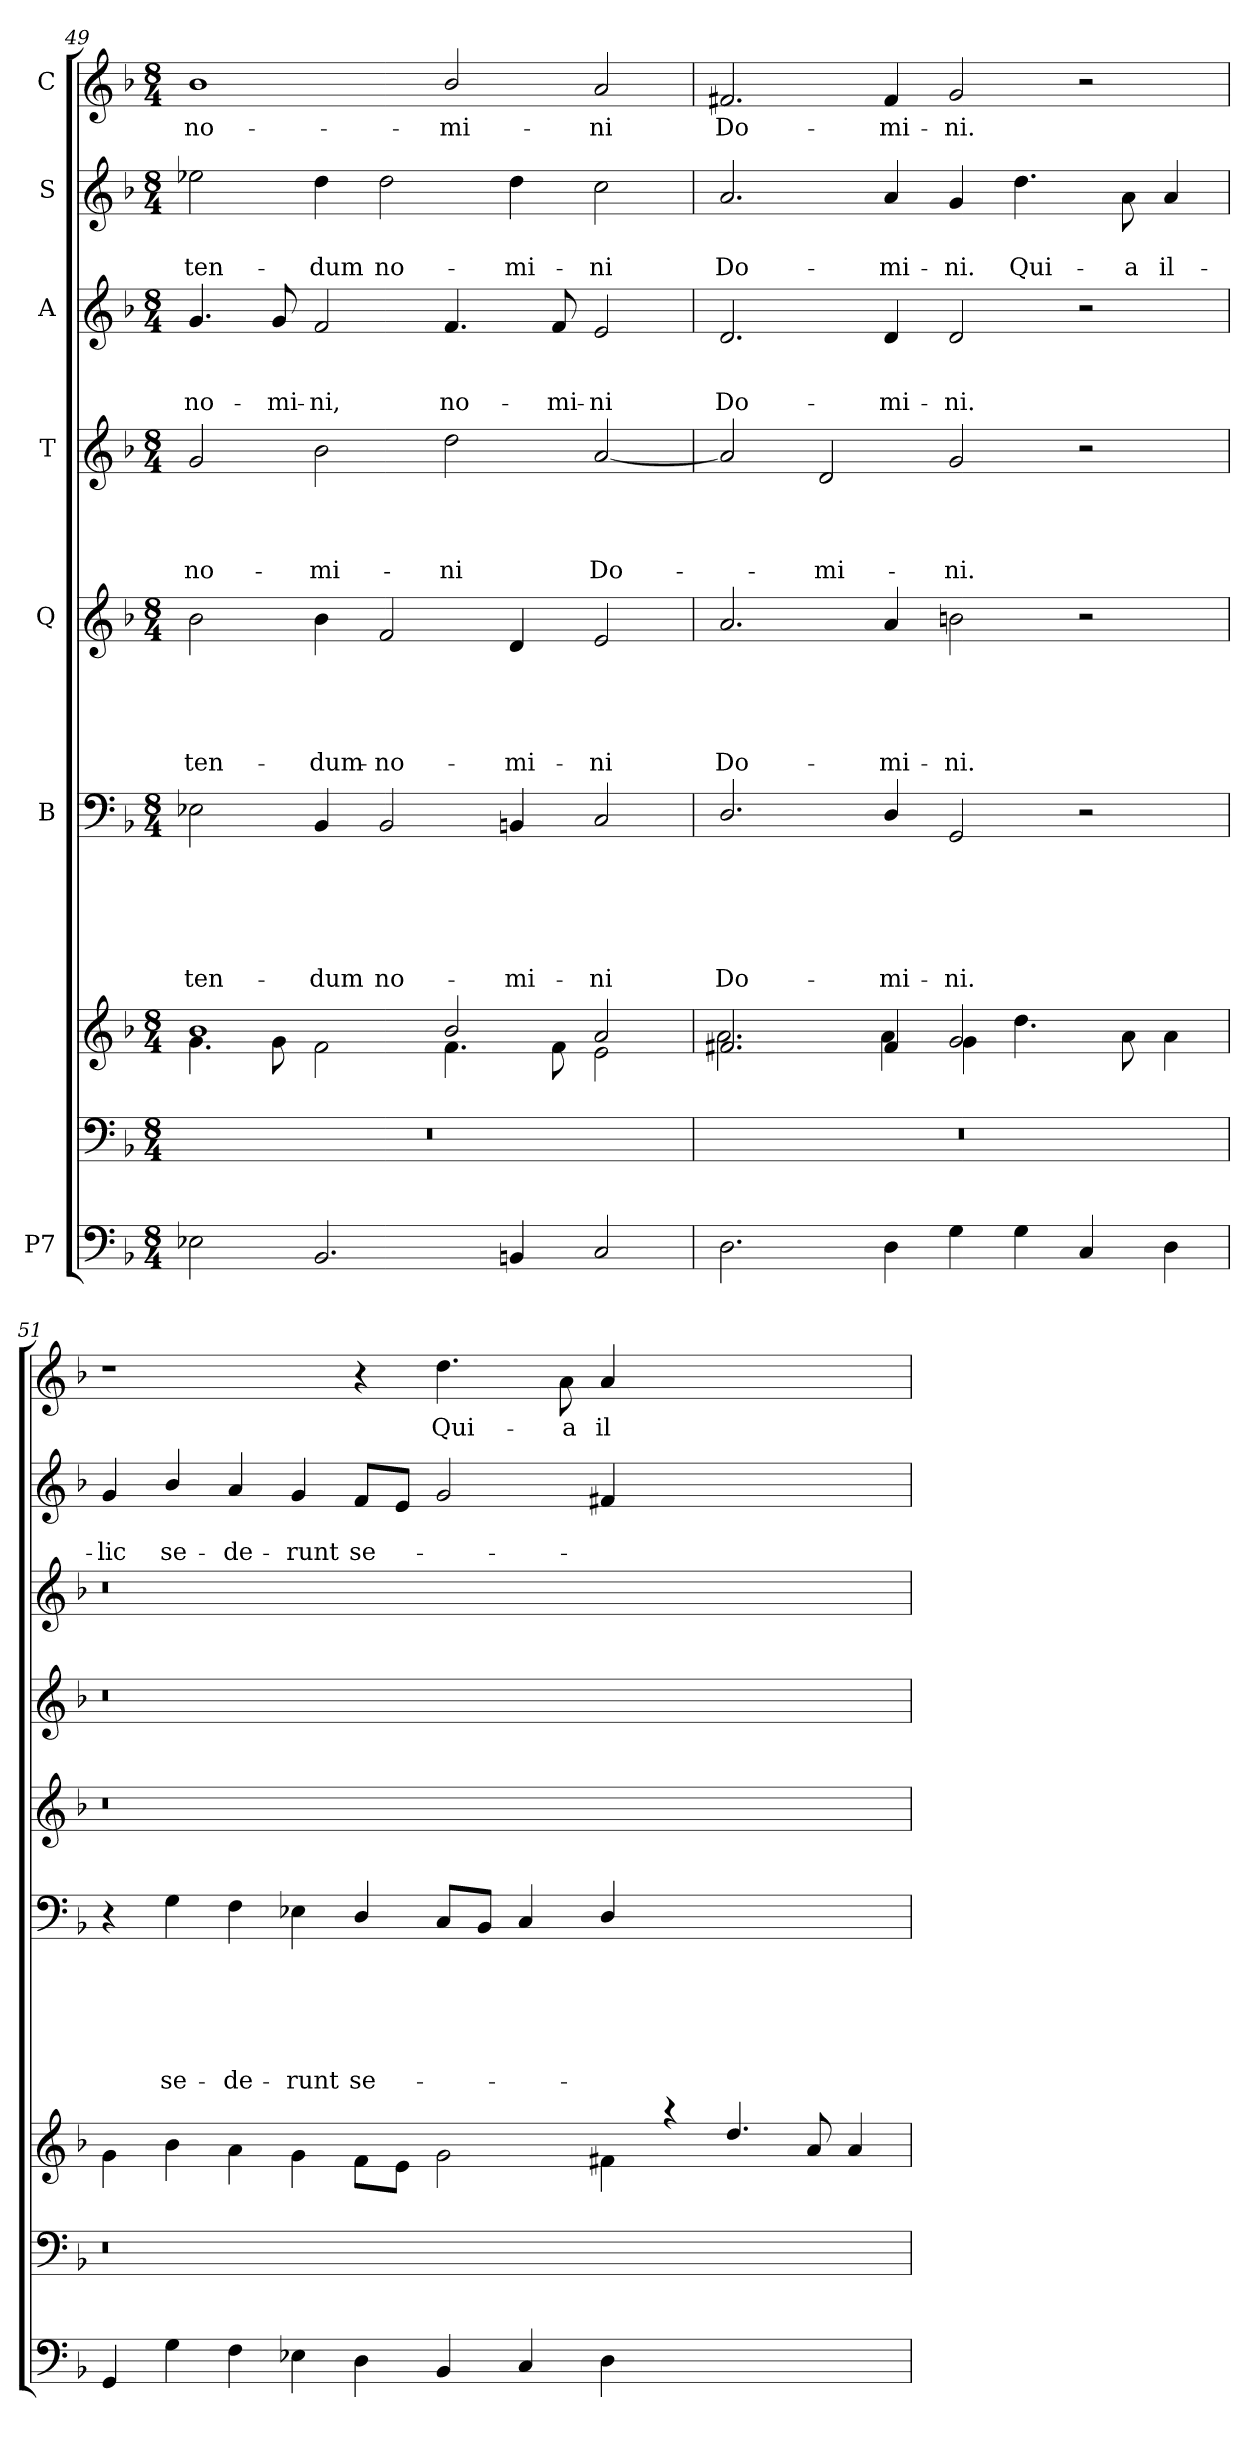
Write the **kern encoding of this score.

**kern	**kern	**kern	**kern	**text	**text	**text	**text	**text	**text	**kern	**text	**text	**text	**text	**text	**kern	**text	**text	**text	**text	**kern	**text	**text	**text	**kern	**text	**text	**kern	**text
*part7	*part7	*part7	*part6	*part6	*part6	*part6	*part6	*part6	*part6	*part5	*part5	*part5	*part5	*part5	*part5	*part4	*part4	*part4	*part4	*part4	*part3	*part3	*part3	*part3	*part2	*part2	*part2	*part1	*part1
*staff9	*staff8	*staff7	*staff6	*staff6	*staff6	*staff6	*staff6	*staff6	*staff6	*staff5	*staff5	*staff5	*staff5	*staff5	*staff5	*staff4	*staff4	*staff4	*staff4	*staff4	*staff3	*staff3	*staff3	*staff3	*staff2	*staff2	*staff2	*staff1	*staff1
*I"P7	*	*	*I"B	*	*	*	*	*	*	*I"Q	*	*	*	*	*	*I"T	*	*	*	*	*I"A	*	*	*	*I"S	*	*	*I"C	*
!!LO:PB:g=z
*clefF4	*clefF4	*clefG2	*clefF4	*	*	*	*	*	*	*clefG2	*	*	*	*	*	*clefG2	*	*	*	*	*clefG2	*	*	*	*clefG2	*	*	*clefG2	*
*	*	*	*	*	*	*	*	*	*	*ITrd7c12	*	*	*	*	*	*ITrd7c12	*	*	*	*	*	*	*	*	*	*	*	*	*
*k[b-]	*k[b-]	*k[b-]	*k[b-]	*	*	*	*	*	*	*k[b-]	*	*	*	*	*	*k[b-]	*	*	*	*	*k[b-]	*	*	*	*k[b-]	*	*	*k[b-]	*
*F:	*F:	*F:	*F:	*	*	*	*	*	*	*F:	*	*	*	*	*	*F:	*	*	*	*	*F:	*	*	*	*F:	*	*	*F:	*
*M8/4	*M8/4	*M8/4	*M8/4	*	*	*	*	*	*	*M8/4	*	*	*	*	*	*M8/4	*	*	*	*	*M8/4	*	*	*	*M8/4	*	*	*M8/4	*
=49	=49	=49	=49	=49	=49	=49	=49	=49	=49	=49	=49	=49	=49	=49	=49	=49	=49	=49	=49	=49	=49	=49	=49	=49	=49	=49	=49	=49	=49
*	*	*^	*	*	*	*	*	*	*	*	*	*	*	*	*	*	*	*	*	*	*	*	*	*	*	*	*	*	*
!	!	!	!	!	!	!	!	!	!	!LO:LY:b	!	!	!	!	!	!LO:LY:b	!	!	!	!	!LO:LY:b	!	!	!	!LO:LY:b	!	!	!LO:LY:b	!	!LO:LY:b
2E-X\	0r	1b-	4.g\	2E-X\	.	.	.	.	.	-ten-	2B-\	.	.	.	.	-ten-	2G/	.	.	.	no-	4.g/	.	.	no-	2ee-X\	.	-ten-	1b-	no-
!	!	!	!	!	!	!	!	!	!	!	!	!	!	!	!	!	!	!	!	!	!	!	!	!	!LO:LY:b	!	!	!	!	!
.	.	.	8g\	.	.	.	.	.	.	.	.	.	.	.	.	.	.	.	.	.	.	8g/	.	.	-mi-	.	.	.	.	.
!	!	!	!	!	!	!	!	!	!	!LO:LY:b	!	!	!	!	!	!LO:LY:b	!	!	!	!	!LO:LY:b	!	!	!	!LO:LY:b	!	!	!LO:LY:b	!	!
2.BB-/	.	.	2f\	4BB-/	.	.	.	.	.	-dum	4B-\	.	.	.	.	-dum-	2B-\	.	.	.	-mi-	2f/	.	.	-ni,	4dd\	.	-dum	.	.
!	!	!	!	!	!	!	!	!	!	!LO:LY:b	!	!	!	!	!	!LO:LY:b	!	!	!	!	!	!	!	!	!	!	!	!LO:LY:b	!	!
.	.	.	.	2BB-/	.	.	.	.	.	no-	2F/	.	.	.	.	-no-	.	.	.	.	.	.	.	.	.	2dd\	.	no-	.	.
!	!	!	!	!	!	!	!	!	!	!	!	!	!	!	!	!	!	!	!	!	!LO:LY:b	!	!	!	!LO:LY:b	!	!	!	!	!LO:LY:b
.	.	2b-/	4.f\	.	.	.	.	.	.	.	.	.	.	.	.	.	2d\	.	.	.	-ni	4.f/	.	.	no-	.	.	.	2b-/	-mi-
!	!	!	!	!	!	!	!	!	!	!LO:LY:b	!	!	!	!	!	!LO:LY:b	!	!	!	!	!	!	!	!	!	!	!	!LO:LY:b	!	!
4BBn/	.	.	.	4BBn/	.	.	.	.	.	-mi-	4D/	.	.	.	.	-mi-	.	.	.	.	.	.	.	.	.	4dd\	.	-mi-	.	.
!	!	!	!	!	!	!	!	!	!	!	!	!	!	!	!	!	!	!	!	!	!	!	!	!	!LO:LY:b	!	!	!	!	!
.	.	.	8f\	.	.	.	.	.	.	.	.	.	.	.	.	.	.	.	.	.	.	8f/	.	.	-mi-	.	.	.	.	.
!	!	!	!	!	!	!	!	!	!	!LO:LY:b	!	!	!	!	!	!LO:LY:b	!	!	!	!	!LO:LY:b	!	!	!	!LO:LY:b	!	!	!LO:LY:b	!	!LO:LY:b
2C/	.	2a/	2e\	2C/	.	.	.	.	.	-ni	2E/	.	.	.	.	-ni	[>2A/	.	.	.	Do-	2e/	.	.	-ni	2cc\	.	-ni	2a/	-ni
=50	=50	=50	=50	=50	=50	=50	=50	=50	=50	=50	=50	=50	=50	=50	=50	=50	=50	=50	=50	=50	=50	=50	=50	=50	=50	=50	=50	=50	=50	=50
!	!	!	!	!	!	!	!	!	!	!LO:LY:b	!	!	!	!	!	!LO:LY:b	!	!	!	!	!	!	!	!	!LO:LY:b	!	!	!LO:LY:b	!	!LO:LY:b
2.D\	0r	2.f#X/	2.a\	2.D/	.	.	.	.	.	Do-	2.A/	.	.	.	.	Do-	2A/]	.	.	.	.	2.d/	.	.	Do-	2.a/	.	Do-	2.f#X/	Do-
!	!	!	!	!	!	!	!	!	!	!	!	!	!	!	!	!	!	!	!	!	!LO:LY:b	!	!	!	!	!	!	!	!	!
.	.	.	.	.	.	.	.	.	.	.	.	.	.	.	.	.	2D/	.	.	.	-mi-	.	.	.	.	.	.	.	.	.
!	!	!	!	!	!	!	!	!	!	!LO:LY:b	!	!	!	!	!	!LO:LY:b	!	!	!	!	!	!	!	!	!LO:LY:b	!	!	!LO:LY:b	!	!LO:LY:b
4D\	.	4f#/	4a\	4D/	.	.	.	.	.	-mi-	4A/	.	.	.	.	-mi-	.	.	.	.	.	4d/	.	.	-mi-	4a/	.	-mi-	4f#/	-mi-
!	!	!	!	!	!	!	!	!	!	!LO:LY:b	!	!	!	!	!	!LO:LY:b	!	!	!	!	!LO:LY:b	!	!	!	!LO:LY:b	!	!	!LO:LY:b	!	!LO:LY:b
4G\	.	2g/	4g\	2GG/	.	.	.	.	.	-ni.	2Bn\	.	.	.	.	-ni.	2G/	.	.	.	-ni.	2d/	.	.	-ni.	4g/	.	-ni.	2g/	-ni.
!	!	!	!	!	!	!	!	!	!	!	!	!	!	!	!	!	!	!	!	!	!	!	!	!	!	!	!	!LO:LY:b	!	!
4G\	.	.	4.dd\	.	.	.	.	.	.	.	.	.	.	.	.	.	.	.	.	.	.	.	.	.	.	4.dd\	.	Qui-	.	.
4C/	.	2ryy	.	2r	.	.	.	.	.	.	2r	.	.	.	.	.	2r	.	.	.	.	2r	.	.	.	.	.	.	2r	.
!	!	!	!	!	!	!	!	!	!	!	!	!	!	!	!	!	!	!	!	!	!	!	!	!	!	!	!	!LO:LY:b	!	!
.	.	.	8a\	.	.	.	.	.	.	.	.	.	.	.	.	.	.	.	.	.	.	.	.	.	.	8a\	.	-a	.	.
!	!	!	!	!	!	!	!	!	!	!	!	!	!	!	!	!	!	!	!	!	!	!	!	!	!	!	!	!LO:LY:b	!	!
4D\	.	.	4a\	.	.	.	.	.	.	.	.	.	.	.	.	.	.	.	.	.	.	.	.	.	.	4a/	.	il-	.	.
=51	=51	=51	=51	=51	=51	=51	=51	=51	=51	=51	=51	=51	=51	=51	=51	=51	=51	=51	=51	=51	=51	=51	=51	=51	=51	=51	=51	=51	=51	=51
!	!	!	!	!	!	!	!	!	!	!	!	!	!	!	!	!	!	!	!	!	!	!	!	!	!	!	!	!LO:LY:b	!	!
4GG/	0r	0ryy	4g\	4r	.	.	.	.	.	.	0r	.	.	.	.	.	0r	.	.	.	.	0r	.	.	.	4g/	.	-lic	1r	.
!	!	!	!	!	!	!	!	!	!	!LO:LY:b	!	!	!	!	!	!	!	!	!	!	!	!	!	!	!	!	!	!LO:LY:b	!	!
4G\	.	.	4b-\	4G\	.	.	.	.	.	se-	.	.	.	.	.	.	.	.	.	.	.	.	.	.	.	4b-/	.	se-	.	.
!	!	!	!	!	!	!	!	!	!	!LO:LY:b	!	!	!	!	!	!	!	!	!	!	!	!	!	!	!	!	!	!LO:LY:b	!	!
4F\	.	.	4a\	4F\	.	.	.	.	.	-de-	.	.	.	.	.	.	.	.	.	.	.	.	.	.	.	4a/	.	-de-	.	.
!	!	!	!	!	!	!	!	!	!	!LO:LY:b	!	!	!	!	!	!	!	!	!	!	!	!	!	!	!	!	!	!LO:LY:b	!	!
4E-X\	.	.	4g\	4E-X\	.	.	.	.	.	-runt	.	.	.	.	.	.	.	.	.	.	.	.	.	.	.	4g/	.	-runt	.	.
!	!	!	!	!	!	!	!	!	!	!LO:LY:b	!	!	!	!	!	!	!	!	!	!	!	!	!	!	!	!	!	!LO:LY:b	!	!
4D\	.	.	8f\L	4D/	.	.	.	.	.	se-	.	.	.	.	.	.	.	.	.	.	.	.	.	.	.	8f/L	.	se-	4r	.
.	.	.	8e\J	.	.	.	.	.	.	.	.	.	.	.	.	.	.	.	.	.	.	.	.	.	.	8e/J	.	.	.	.
!	!	!	!	!	!	!	!	!	!	!	!	!	!	!	!	!	!	!	!	!	!	!	!	!	!	!	!	!	!	!LO:LY:b
4BB-/	.	.	2g\	8C/L	.	.	.	.	.	.	.	.	.	.	.	.	.	.	.	.	.	.	.	.	.	2g/	.	.	4.dd\	Qui-
.	.	.	.	8BB-/J	.	.	.	.	.	.	.	.	.	.	.	.	.	.	.	.	.	.	.	.	.	.	.	.	.	.
4C/	.	.	.	4C/	.	.	.	.	.	.	.	.	.	.	.	.	.	.	.	.	.	.	.	.	.	.	.	.	.	.
!	!	!	!	!	!	!	!	!	!	!	!	!	!	!	!	!	!	!	!	!	!	!	!	!	!	!	!	!	!	!LO:LY:b
.	.	.	.	.	.	.	.	.	.	.	.	.	.	.	.	.	.	.	.	.	.	.	.	.	.	.	.	.	8a\	-a
!	!	!	!	!	!	!	!	!	!	!	!	!	!	!	!	!	!	!	!	!	!	!	!	!	!	!	!	!	!	!LO:LY:b
4D\	.	.	4f#X\	4D/	.	.	.	.	.	.	.	.	.	.	.	.	.	.	.	.	.	.	.	.	.	4f#X/	.	.	4a/	il-
1ryy	1ryy	4raa	1ryy	1ryy	.	.	.	.	.	.	1ryy	.	.	.	.	.	1ryy	.	.	.	.	1ryy	.	.	.	1ryy	.	.	1ryy	.
.	.	4.dd/	.	.	.	.	.	.	.	.	.	.	.	.	.	.	.	.	.	.	.	.	.	.	.	.	.	.	.	.
.	.	8a/	.	.	.	.	.	.	.	.	.	.	.	.	.	.	.	.	.	.	.	.	.	.	.	.	.	.	.	.
.	.	4a/	.	.	.	.	.	.	.	.	.	.	.	.	.	.	.	.	.	.	.	.	.	.	.	.	.	.	.	.
*	*	*v	*v	*	*	*	*	*	*	*	*	*	*	*	*	*	*	*	*	*	*	*	*	*	*	*	*	*	*	*
=	=	=	=	=	=	=	=	=	=	=	=	=	=	=	=	=	=	=	=	=	=	=	=	=	=	=	=	=	=
*-	*-	*-	*-	*-	*-	*-	*-	*-	*-	*-	*-	*-	*-	*-	*-	*-	*-	*-	*-	*-	*-	*-	*-	*-	*-	*-	*-	*-	*-
